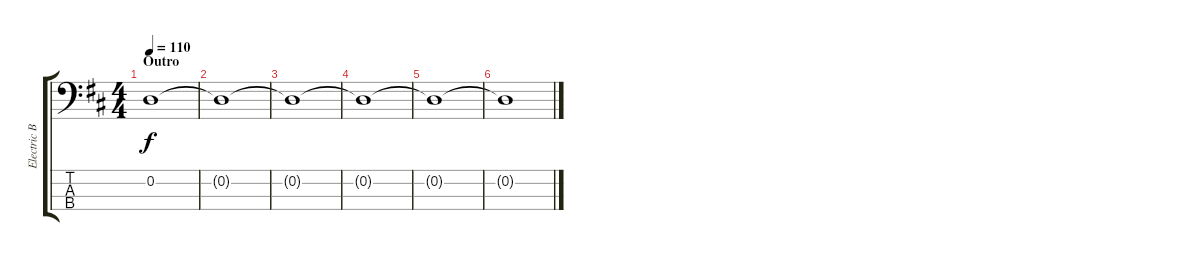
\track ("Electric Bass" "Electric B") {instrument electricbasspick}
\staff {score tabs}
\tuning (G2 D2 A1 E1) {hide}
\ts (4 4)
\section ("" "Outro")
\tempo 110
\clef f4
\ks d
0.2.1{dy f} |
0.2{t}.1 |
0.2{t}.1{volume 0} |
0.2{t}.1 |
0.2{t}.1 |
0.2{t}.1
